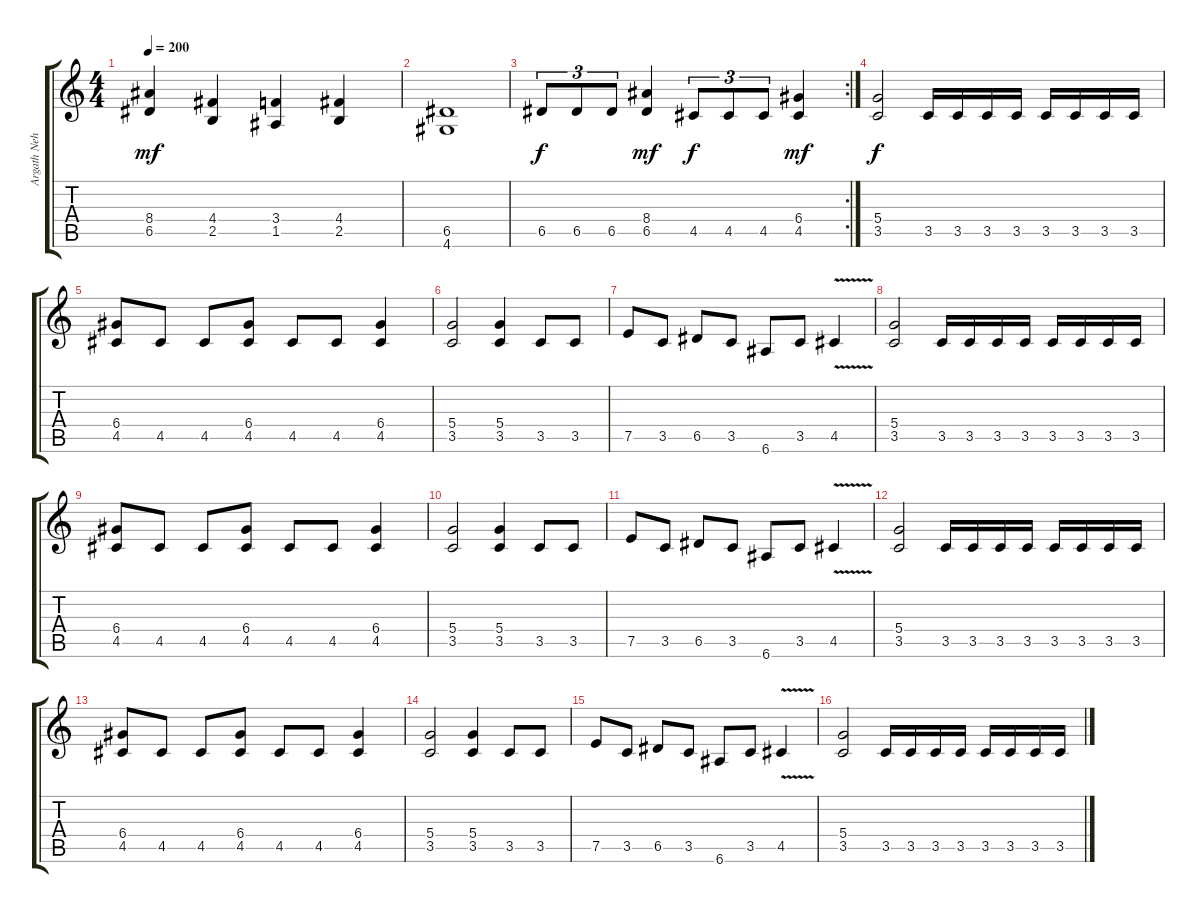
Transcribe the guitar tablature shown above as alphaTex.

\track ("Argath Nehrim Narvokh" "Argath Neh") {instrument overdrivenguitar}
\staff {score tabs}
\tuning (E4 B3 G3 D3 A2 E2) {hide}
\ts (4 4)
\tempo 200
\clef g2
\ks c
(8.4 6.5).4{dy mf} (4.4 2.5).4 (3.4 1.5).4 (4.4 2.5).4 |
(6.5 4.6).1 |
\rc 2
6.5.8{tu (3 2) dy f} 6.5.8{tu (3 2)} 6.5.8{tu (3 2)} (8.4 6.5).4{dy mf} 4.5.8{tu (3 2) dy f} 4.5.8{tu (3 2)} 4.5.8{tu (3 2)} (6.4 4.5).4{dy mf} |
(5.4 3.5).2{dy f volume 14} 3.5.16 3.5.16 3.5.16 3.5.16 3.5.16 3.5.16 3.5.16 3.5.16 |
(6.4 4.5).8 4.5.8 4.5.8 (6.4 4.5).8 4.5.8 4.5.8 (6.4 4.5).4 |
(5.4 3.5).2 (5.4 3.5).4 3.5.8 3.5.8 |
7.5.8 3.5.8 6.5.8 3.5.8 6.6.8 3.5.8 4.5{v}.4 |
(5.4 3.5).2 3.5.16 3.5.16 3.5.16 3.5.16 3.5.16 3.5.16 3.5.16 3.5.16 |
(6.4 4.5).8 4.5.8 4.5.8 (6.4 4.5).8 4.5.8 4.5.8 (6.4 4.5).4 |
(5.4 3.5).2 (5.4 3.5).4 3.5.8 3.5.8 |
7.5.8 3.5.8 6.5.8 3.5.8 6.6.8 3.5.8 4.5{v}.4 |
(5.4 3.5).2 3.5.16 3.5.16 3.5.16 3.5.16 3.5.16 3.5.16 3.5.16 3.5.16 |
(6.4 4.5).8 4.5.8 4.5.8 (6.4 4.5).8 4.5.8 4.5.8 (6.4 4.5).4 |
(5.4 3.5).2 (5.4 3.5).4 3.5.8 3.5.8 |
7.5.8 3.5.8 6.5.8 3.5.8 6.6.8 3.5.8 4.5{v}.4 |
(5.4 3.5).2 3.5.16 3.5.16 3.5.16 3.5.16 3.5.16 3.5.16 3.5.16 3.5.16
